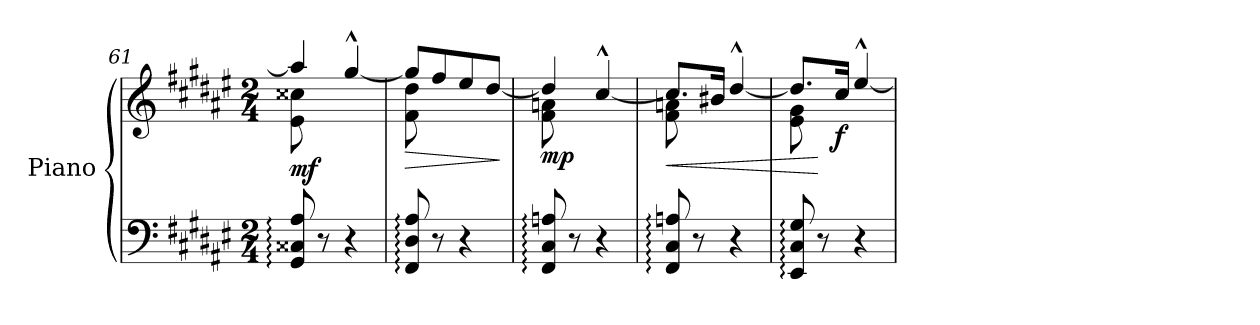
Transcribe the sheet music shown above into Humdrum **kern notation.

**kern	**kern	**dynam
*part1	*part1	*part1
*staff2	*staff1	*staff1/2
*I"Piano	*	*
*I'Pno.	*	*
*clefF4	*clefG2	*
*k[f#c#g#d#a#e#]	*k[f#c#g#d#a#e#]	*
*M2/4	*M2/4	*
=61	=61	=61
*	*^	*
!	!	!	!LO:DY:b
8GG#/: 8C##X/: 8A#/:	4aa#/]	8e#\ 8cc##X\	mf
8r	.	4.ryy	.
4r	[4gg#^^/	.	.
=62	=62	=62	=62
!	!	!	!LO:HP:b
8FF#/: 8D#/: 8A#/:	8gg#/L]	8f#\ 8dd#\	>
8r	8ff#/	4.ryy	.
4r	8ee#/	.	.
.	[8dd#/J	.	.
*	*v	*v	*
.	.	]
=63	=63	=63
*	*^	*
!	!	!	!LO:DY:b
8FF#/: 8C#/: 8An/:	4dd#/]	8f#\ 8an\	mp
8r	.	4.ryy	.
4r	[4cc#^^/	.	.
=64	=64	=64	=64
!	!	!	!LO:HP:b
8FF#/: 8C#/: 8An/:	8.cc#/L]	8f#\ 8an\	<
8r	.	4.ryy	.
.	16b#X/Jk	.	.
4r	[4dd#^^/	.	.
=65	=65	=65	=65
8EE#/: 8C#/: 8G#/:	8.dd#/L]	8e#\ 8g#\	.
8r	.	4.ryy	[
!	!	!	!LO:DY:b
.	16cc#/Jk	.	f
4r	[4ee#^^/	.	.
*	*v	*v	*
=	=	=
*-	*-	*-
